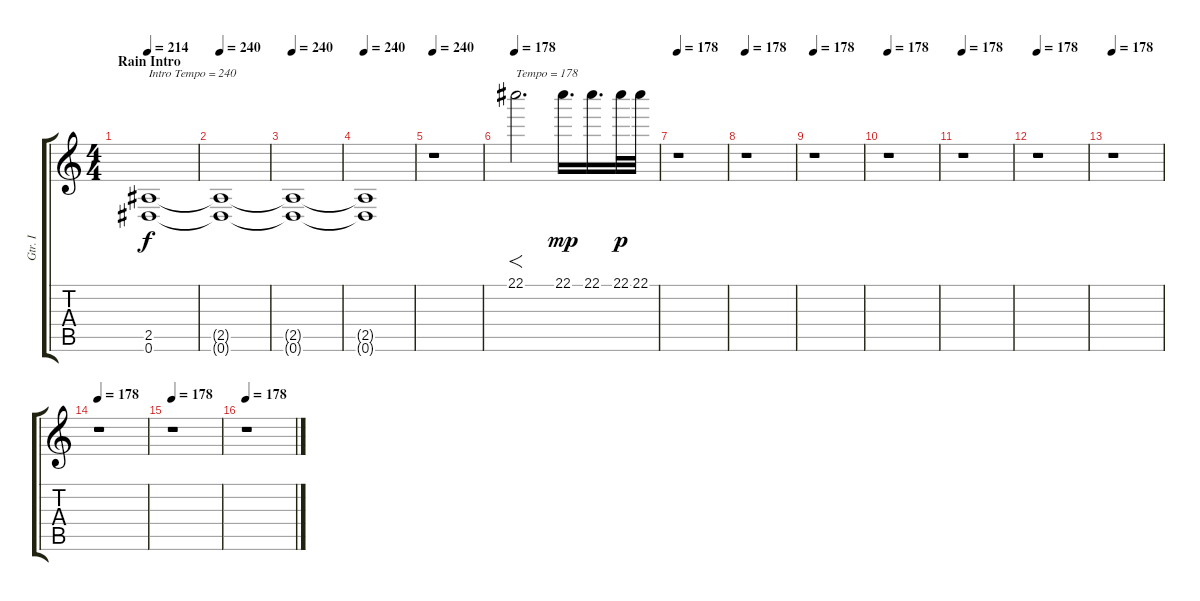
\track ("Gtr. I" "Gtr. I") {instrument overdrivenguitar}
\staff {score tabs}
\tuning (Eb4 Bb3 Gb3 Db3 Ab2 Eb2) {hide}
\ts (4 4)
\section ("" "Rain Intro")
\tempo 214
\tempo 240
\tempo 214
\clef g2
\ks c
(2.5 0.6).1{txt "Intro Tempo = 240" dy f instrument overdrivenguitar} |
\tempo 240
(2.5{t} 0.6{t}).1 |
\tempo 240
(2.5{t} 0.6{t}).1{volume 9} |
\tempo 240
(2.5{t} 0.6{t}).1{volume 2} |
\tempo 240
r.1{volume 15} |
\tempo 178
22.1.2{f d txt "Tempo = 178"} 22.1.16{d dy mp} 22.1.16{d} 22.1.32{dy p} 22.1.32 |
\tempo 178
r.1 |
\tempo 178
r.1 |
\tempo 178
r.1 |
\tempo 178
r.1 |
\tempo 178
r.1 |
\tempo 178
r.1 |
\tempo 178
r.1 |
\tempo 178
r.1 |
\tempo 178
r.1 |
\tempo 178
r.1
